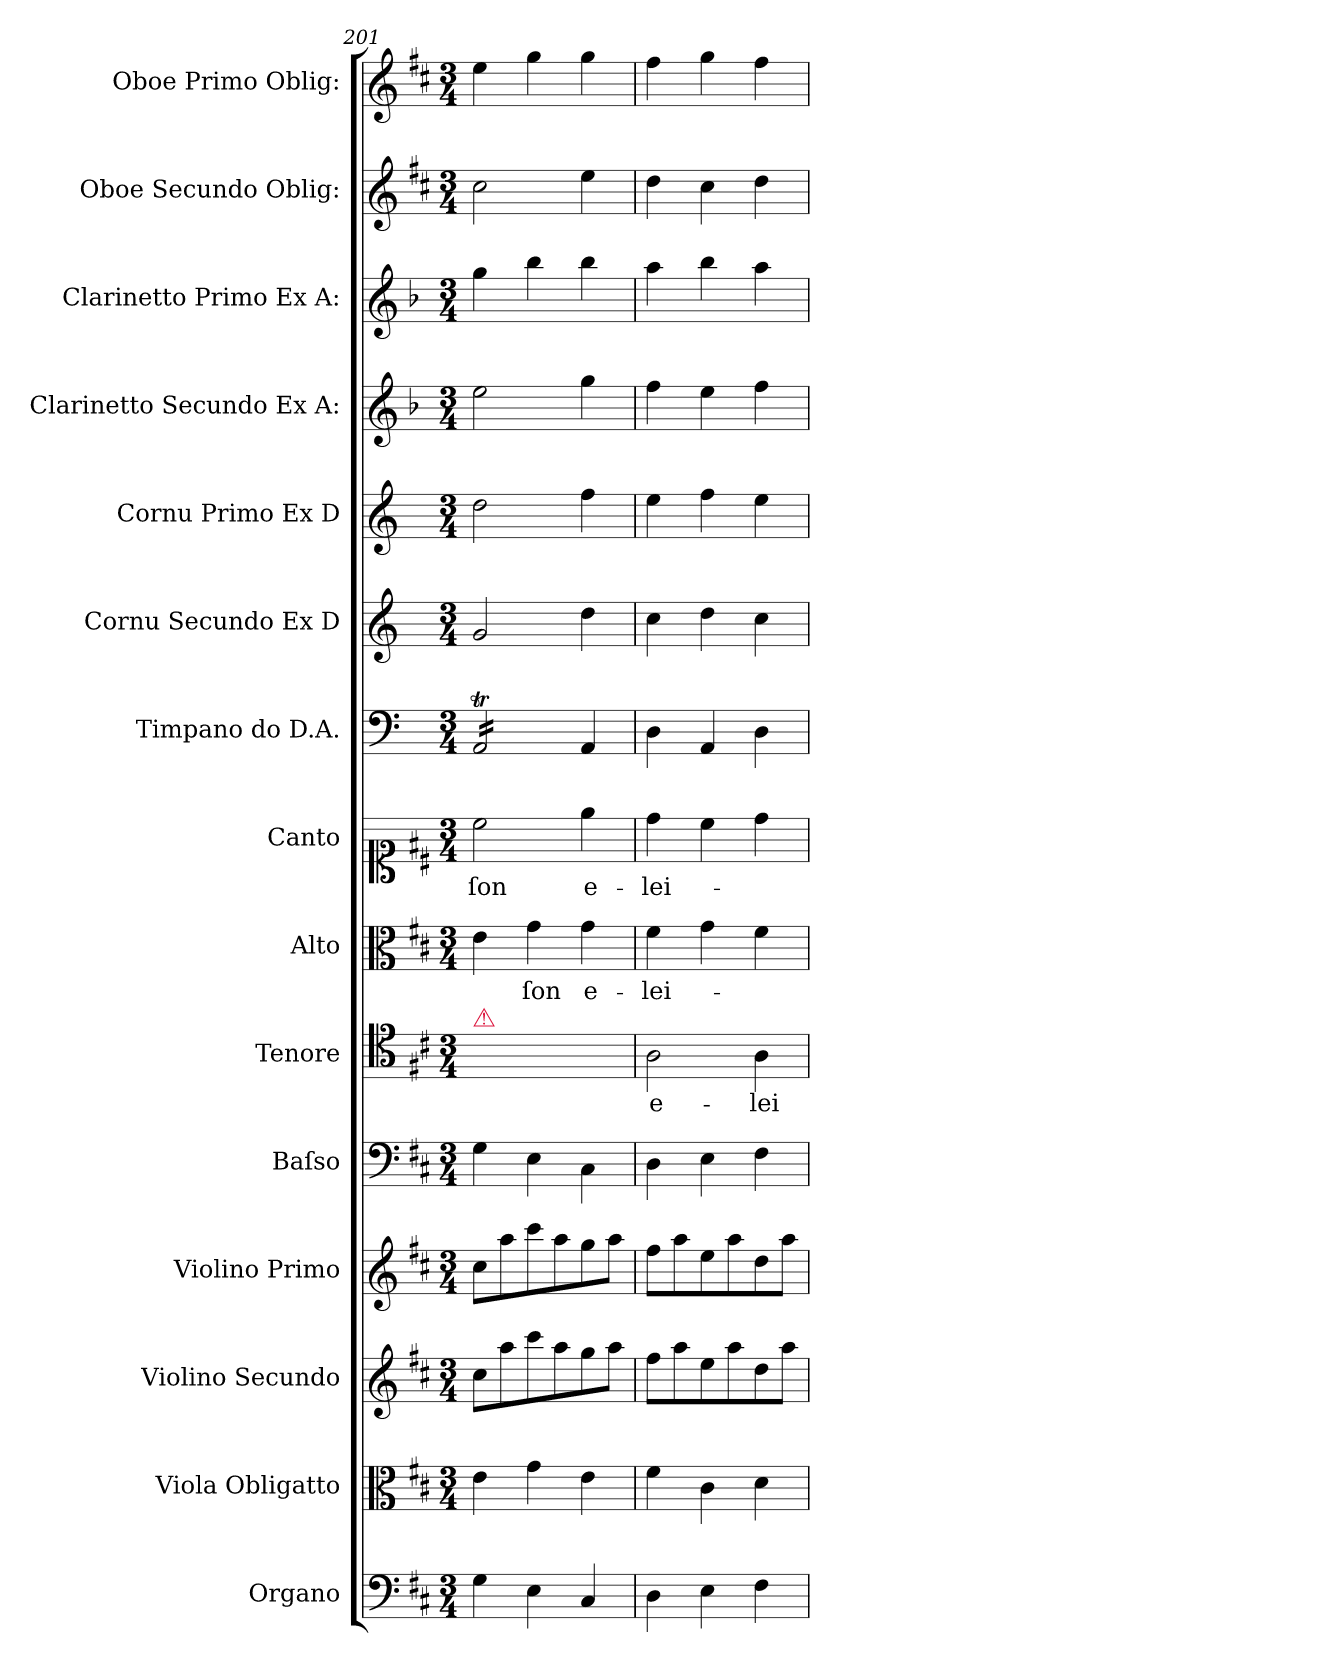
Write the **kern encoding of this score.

**kern	**kern	**kern	**kern	**kern	**kern	**text	**kern	**text	**kern	**text	**kern	**kern	**kern	**kern	**kern	**kern	**kern
*part15	*part14	*part13	*part12	*part11	*part10	*part10	*part9	*part9	*part8	*part8	*part7	*part6	*part5	*part4	*part3	*part2	*part1
*staff15	*staff14	*staff13	*staff12	*staff11	*staff10	*staff10	*staff9	*staff9	*staff8	*staff8	*staff7	*staff6	*staff5	*staff4	*staff3	*staff2	*staff1
*I"Organo	*I"Viola Obligatto	*I"Violino Secundo	*I"Violino Primo	*I"Baſso	*I"Tenore	*	*I"Alto	*	*I"Canto	*	*I"Timpano do D.A.	*I"Cornu Secundo Ex D	*I"Cornu Primo Ex D	*I"Clarinetto Secundo Ex A:	*I"Clarinetto Primo Ex A:	*I"Oboe Secundo Oblig:	*I"Oboe Primo Oblig:
*I'org	*I'vla obl	*I'vl 2	*I'vl 1	*I'B	*I'T	*	*I'A	*	*	*	*I'timp	*	*	*I'cl 2 in A	*I'cl 1 in A	*I'ob 2	*I'ob 1
*clefF4	*clefC3	*clefG2	*clefG2	*clefF4	*clefC4	*	*clefC3	*	*clefC1	*	*clefF4	*clefG2	*clefG2	*clefG2	*clefG2	*clefG2	*clefG2
*	*	*	*	*	*	*	*	*	*	*	*	*ITrd-1c-2	*ITrd-1c-2	*ITrd2c3	*ITrd2c3	*	*
*k[f#c#]	*k[f#c#]	*k[f#c#]	*k[f#c#]	*k[f#c#]	*k[f#c#]	*	*k[f#c#]	*	*k[f#c#]	*	*k[]	*k[f#c#]	*k[f#c#]	*k[f#c#]	*k[f#c#]	*k[f#c#]	*k[f#c#]
*M3/4	*M3/4	*M3/4	*M3/4	*M3/4	*M3/4	*	*M3/4	*	*M3/4	*	*M3/4	*M3/4	*M3/4	*M3/4	*M3/4	*M3/4	*M3/4
=201	=201	=201	=201	=201	=201	=201	=201	=201	=201	=201	=201	=201	=201	=201	=201	=201	=201
!	!	!	!	!	!LO:TX:a:color=crimson:t=⚠	!	!	!	!	!	!	!	!	!	!	!	!
*	*	*	*	*	*	*	*	*	*	*	*tremolo	*	*	*	*	*	*
4G\	4e\	8cc#\L	8cc#\L	4G\	2.A\yy	-son	4e\	.	2cc#\	-ſon	16AAT/LL	2a/	2ee\	2cc#\	4ee\	2cc#\	4ee\
.	.	.	.	.	.	.	.	.	.	.	16AAT/	.	.	.	.	.	.
.	.	8aa\	8aa\	.	.	.	.	.	.	.	16AAT/	.	.	.	.	.	.
.	.	.	.	.	.	.	.	.	.	.	16AAT/	.	.	.	.	.	.
4E\	4g\	8ccc#\	8ccc#\	4E\	.	.	4g\	-ſon	.	.	16AAT/	.	.	.	4gg\	.	4gg\
.	.	.	.	.	.	.	.	.	.	.	16AAT/	.	.	.	.	.	.
.	.	8aa\	8aa\	.	.	.	.	.	.	.	16AAT/	.	.	.	.	.	.
.	.	.	.	.	.	.	.	.	.	.	16AAT/JJ	.	.	.	.	.	.
*	*	*	*	*	*	*	*	*	*	*	*Xtremolo	*	*	*	*	*	*
4C#/	4e\	8gg\	8gg\	4C#\	.	.	4g\	e-	4ee\	e-	4AA/	4ee\	4gg\	4ee\	4gg\	4ee\	4gg\
.	.	8aa\J	8aa\J	.	.	.	.	.	.	.	.	.	.	.	.	.	.
=202	=202	=202	=202	=202	=202	=202	=202	=202	=202	=202	=202	=202	=202	=202	=202	=202	=202
!	!	!	!	!	!	!LO:LY:i	!	!	!	!	!	!	!	!	!	!	!
4D\	4f#\	8ff#\L	8ff#\L	4D\	2A\	e-	4f#\	-lei-	4dd\	-lei-	4D\	4dd\	4ff#\	4dd\	4ff#\	4dd\	4ff#\
.	.	8aa\	8aa\	.	.	.	.	.	.	.	.	.	.	.	.	.	.
4E\	4c#\	8ee\	8ee\	4E\	.	.	4g\	.	4cc#\	.	4AA/	4ee\	4gg\	4cc#\	4gg\	4cc#\	4gg\
.	.	8aa\	8aa\	.	.	.	.	.	.	.	.	.	.	.	.	.	.
!	!	!	!	!	!	!LO:LY:i	!	!	!	!	!	!	!	!	!	!	!
4F#\	4d\	8dd\	8dd\	4F#\	4A\	-lei-	4f#\	.	4dd\	.	4D\	4dd\	4ff#\	4dd\	4ff#\	4dd\	4ff#\
.	.	8aa\J	8aa\J	.	.	.	.	.	.	.	.	.	.	.	.	.	.
=	=	=	=	=	=	=	=	=	=	=	=	=	=	=	=	=	=
*-	*-	*-	*-	*-	*-	*-	*-	*-	*-	*-	*-	*-	*-	*-	*-	*-	*-
